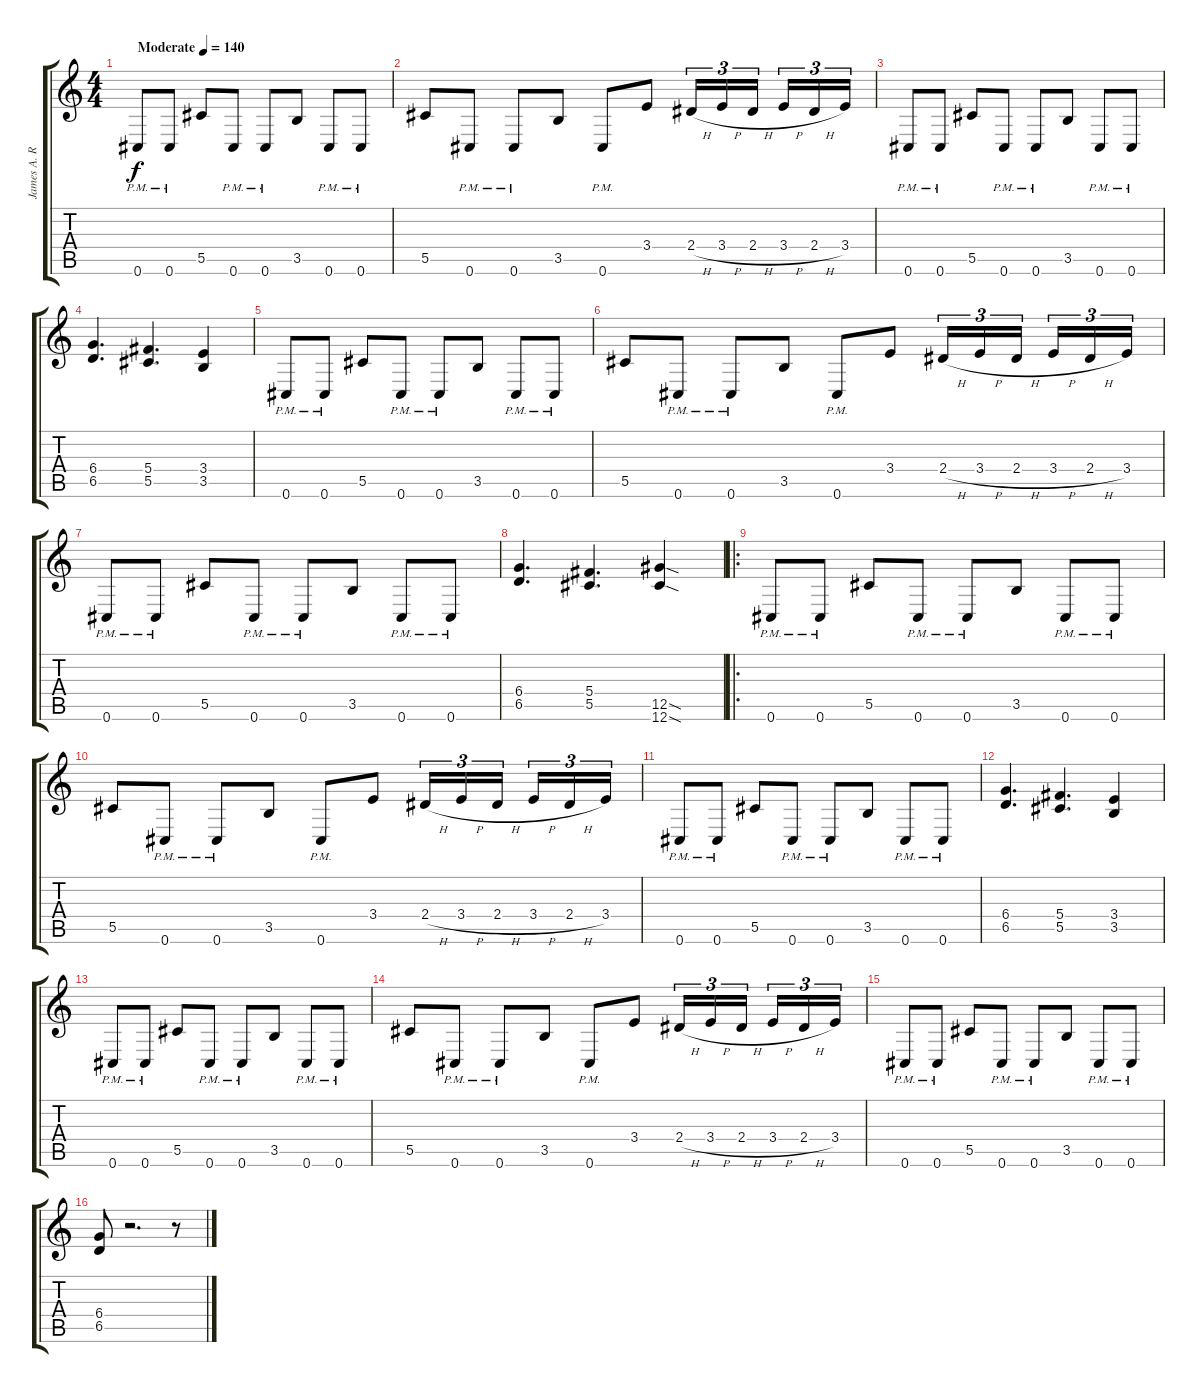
\track ("James A. Rota (guitar)" "James A. R") {instrument overdrivenguitar}
\staff {score tabs}
\tuning (Eb4 Bb3 Gb3 Db3 Ab2 Db2) {hide}
\ts (4 4)
\tempo (140 "Moderate")
\clef g2
\ks c
0.6{pm}.8{dy f instrument overdrivenguitar} 0.6{pm}.8 5.5.8 0.6{pm}.8 0.6{pm}.8 3.5.8 0.6{pm}.8 0.6{pm}.8 |
5.5.8 0.6{pm}.8 0.6{pm}.8 3.5.8 0.6{pm}.8 3.4.8 2.4{h}.16{tu (3 2)} 3.4{h}.16{tu (3 2)} 2.4{h}.16{tu (3 2) beam splitsecondary} 3.4{h}.16{tu (3 2)} 2.4{h}.16{tu (3 2)} 3.4.16{tu (3 2)} |
0.6{pm}.8 0.6{pm}.8 5.5.8 0.6{pm}.8 0.6{pm}.8 3.5.8 0.6{pm}.8 0.6{pm}.8 |
(6.4 6.5).4{d} (5.4 5.5).4{d} (3.4 3.5).4 |
0.6{pm}.8 0.6{pm}.8 5.5.8 0.6{pm}.8 0.6{pm}.8 3.5.8 0.6{pm}.8 0.6{pm}.8 |
5.5.8 0.6{pm}.8 0.6{pm}.8 3.5.8 0.6{pm}.8 3.4.8 2.4{h}.16{tu (3 2)} 3.4{h}.16{tu (3 2)} 2.4{h}.16{tu (3 2) beam splitsecondary} 3.4{h}.16{tu (3 2)} 2.4{h}.16{tu (3 2)} 3.4.16{tu (3 2)} |
0.6{pm}.8 0.6{pm}.8 5.5.8 0.6{pm}.8 0.6{pm}.8 3.5.8 0.6{pm}.8 0.6{pm}.8 |
(6.4 6.5).4{d} (5.4 5.5).4{d} (12.5{sod} 12.6{sod}).4 |
\ro
0.6{pm}.8 0.6{pm}.8 5.5.8 0.6{pm}.8 0.6{pm}.8 3.5.8 0.6{pm}.8 0.6{pm}.8 |
5.5.8 0.6{pm}.8 0.6{pm}.8 3.5.8 0.6{pm}.8 3.4.8 2.4{h}.16{tu (3 2)} 3.4{h}.16{tu (3 2)} 2.4{h}.16{tu (3 2) beam splitsecondary} 3.4{h}.16{tu (3 2)} 2.4{h}.16{tu (3 2)} 3.4.16{tu (3 2)} |
0.6{pm}.8 0.6{pm}.8 5.5.8 0.6{pm}.8 0.6{pm}.8 3.5.8 0.6{pm}.8 0.6{pm}.8 |
(6.4 6.5).4{d} (5.4 5.5).4{d} (3.4 3.5).4 |
0.6{pm}.8 0.6{pm}.8 5.5.8 0.6{pm}.8 0.6{pm}.8 3.5.8 0.6{pm}.8 0.6{pm}.8 |
5.5.8 0.6{pm}.8 0.6{pm}.8 3.5.8 0.6{pm}.8 3.4.8 2.4{h}.16{tu (3 2)} 3.4{h}.16{tu (3 2)} 2.4{h}.16{tu (3 2) beam splitsecondary} 3.4{h}.16{tu (3 2)} 2.4{h}.16{tu (3 2)} 3.4.16{tu (3 2)} |
0.6{pm}.8 0.6{pm}.8 5.5.8 0.6{pm}.8 0.6{pm}.8 3.5.8 0.6{pm}.8 0.6{pm}.8 |
(6.4 6.5).8 r.2{d} r.8
